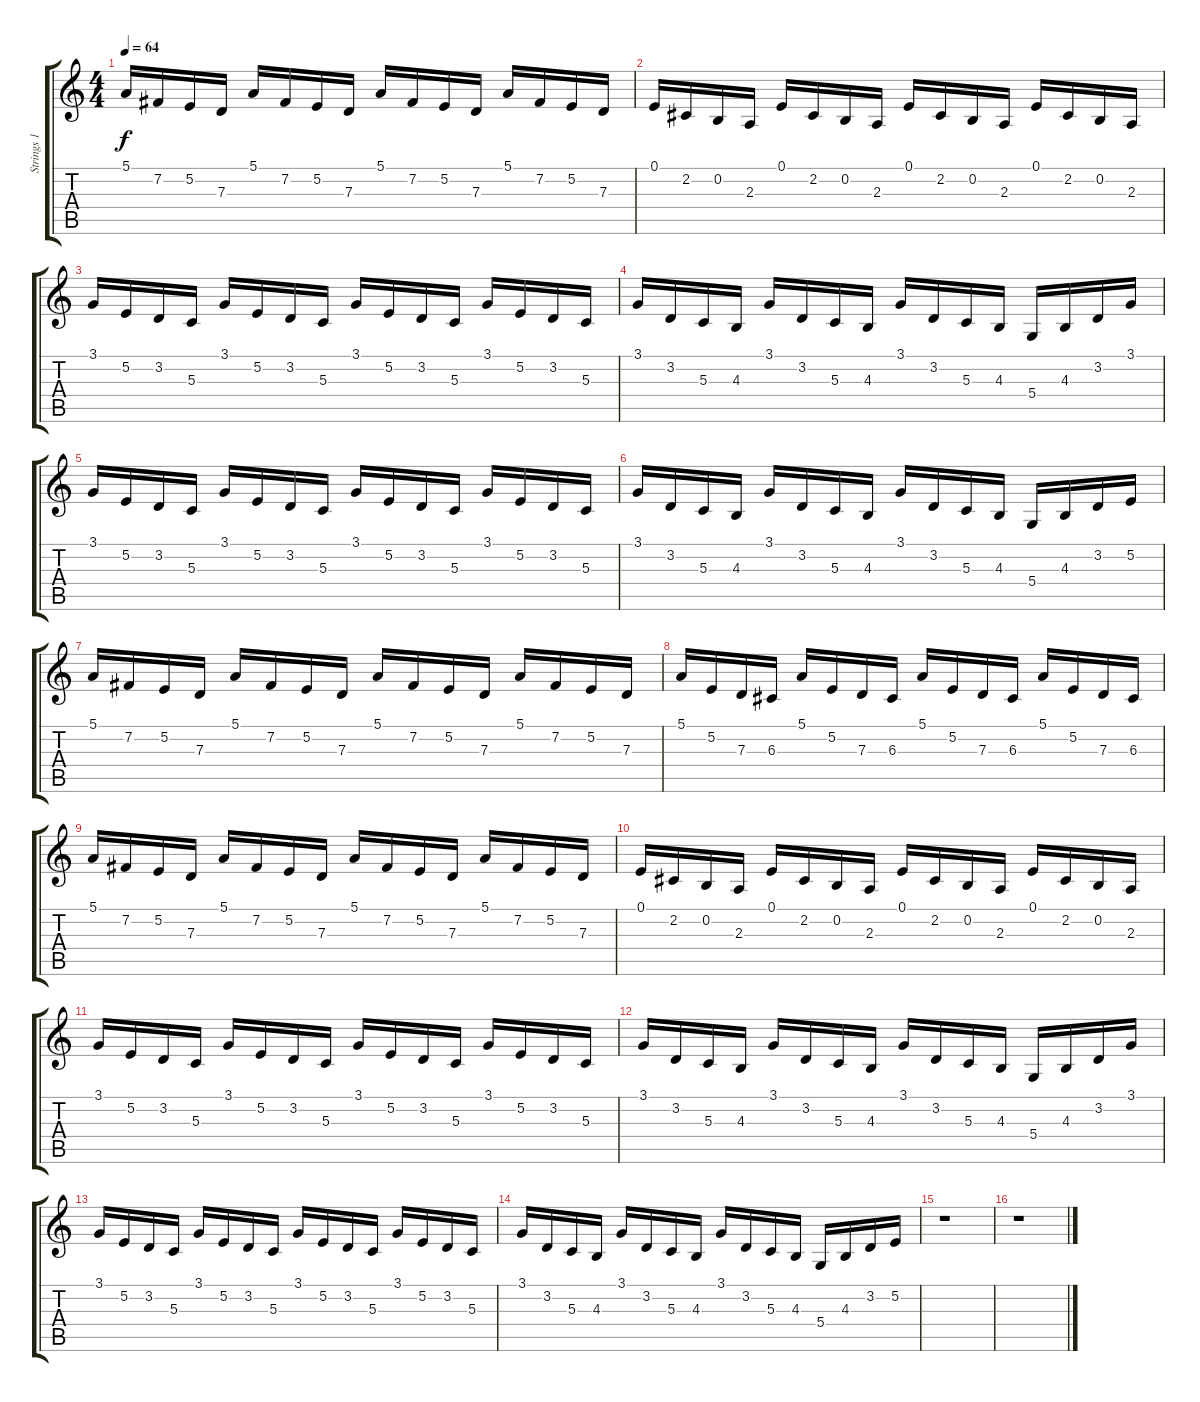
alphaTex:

\track ("Strings 1" "Strings 1") {instrument synthstrings1}
\staff {score tabs}
\tuning (E4 B3 G3 D3 A2 E2) {hide}
\ts (4 4)
\tempo 64
\clef g2
\ks c
5.1.16{dy f} 7.2.16 5.2.16 7.3.16 5.1.16 7.2.16 5.2.16 7.3.16 5.1.16 7.2.16 5.2.16 7.3.16 5.1.16 7.2.16 5.2.16 7.3.16 |
0.1.16 2.2.16 0.2.16 2.3.16 0.1.16 2.2.16 0.2.16 2.3.16 0.1.16 2.2.16 0.2.16 2.3.16 0.1.16 2.2.16 0.2.16 2.3.16 |
3.1.16 5.2.16 3.2.16 5.3.16 3.1.16 5.2.16 3.2.16 5.3.16 3.1.16 5.2.16 3.2.16 5.3.16 3.1.16 5.2.16 3.2.16 5.3.16 |
3.1.16 3.2.16 5.3.16 4.3.16 3.1.16 3.2.16 5.3.16 4.3.16 3.1.16 3.2.16 5.3.16 4.3.16 5.4.16 4.3.16 3.2.16 3.1.16 |
3.1.16 5.2.16 3.2.16 5.3.16 3.1.16 5.2.16 3.2.16 5.3.16 3.1.16 5.2.16 3.2.16 5.3.16 3.1.16 5.2.16 3.2.16 5.3.16 |
3.1.16 3.2.16 5.3.16 4.3.16 3.1.16 3.2.16 5.3.16 4.3.16 3.1.16 3.2.16 5.3.16 4.3.16 5.4.16 4.3.16 3.2.16 5.2.16 |
5.1.16 7.2.16 5.2.16 7.3.16 5.1.16 7.2.16 5.2.16 7.3.16 5.1.16 7.2.16 5.2.16 7.3.16 5.1.16 7.2.16 5.2.16 7.3.16 |
5.1.16 5.2.16 7.3.16 6.3.16 5.1.16 5.2.16 7.3.16 6.3.16 5.1.16 5.2.16 7.3.16 6.3.16 5.1.16 5.2.16 7.3.16 6.3.16 |
5.1.16 7.2.16 5.2.16 7.3.16 5.1.16 7.2.16 5.2.16 7.3.16 5.1.16 7.2.16 5.2.16 7.3.16 5.1.16 7.2.16 5.2.16 7.3.16 |
0.1.16 2.2.16 0.2.16 2.3.16 0.1.16 2.2.16 0.2.16 2.3.16 0.1.16 2.2.16 0.2.16 2.3.16 0.1.16 2.2.16 0.2.16 2.3.16 |
3.1.16 5.2.16 3.2.16 5.3.16 3.1.16 5.2.16 3.2.16 5.3.16 3.1.16 5.2.16 3.2.16 5.3.16 3.1.16 5.2.16 3.2.16 5.3.16 |
3.1.16 3.2.16 5.3.16 4.3.16 3.1.16 3.2.16 5.3.16 4.3.16 3.1.16 3.2.16 5.3.16 4.3.16 5.4.16 4.3.16 3.2.16 3.1.16 |
3.1.16 5.2.16 3.2.16 5.3.16 3.1.16 5.2.16 3.2.16 5.3.16 3.1.16 5.2.16 3.2.16 5.3.16 3.1.16 5.2.16 3.2.16 5.3.16 |
3.1.16 3.2.16 5.3.16 4.3.16 3.1.16 3.2.16 5.3.16 4.3.16 3.1.16 3.2.16 5.3.16 4.3.16 5.4.16 4.3.16 3.2.16 5.2.16 |
r.1 |
r.1
